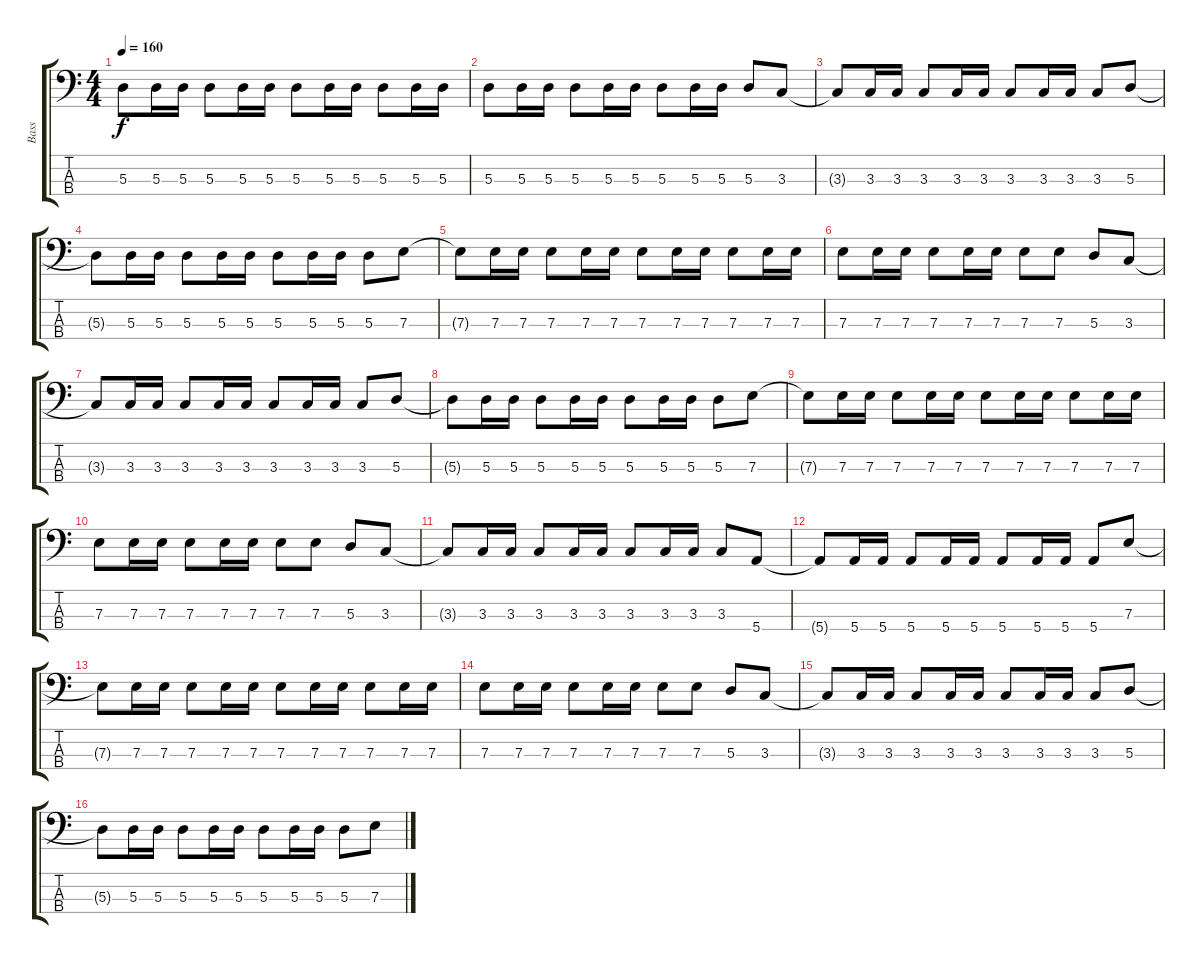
\track ("Bass" "Bass") {instrument electricbassfinger}
\staff {score tabs}
\tuning (G2 D2 A1 E1) {hide}
\ts (4 4)
\tempo 160
\clef f4
\ks c
5.3{t}.8{dy f} 5.3.16 5.3.16 5.3.8 5.3.16 5.3.16 5.3.8 5.3.16 5.3.16 5.3.8 5.3.16 5.3.16 |
5.3.8 5.3.16 5.3.16 5.3.8 5.3.16 5.3.16 5.3.8 5.3.16 5.3.16 5.3.8 3.3.8 |
3.3{t}.8 3.3.16 3.3.16 3.3.8 3.3.16 3.3.16 3.3.8 3.3.16 3.3.16 3.3.8 5.3.8 |
5.3{t}.8 5.3.16 5.3.16 5.3.8 5.3.16 5.3.16 5.3.8 5.3.16 5.3.16 5.3.8 7.3.8 |
7.3{t}.8 7.3.16 7.3.16 7.3.8 7.3.16 7.3.16 7.3.8 7.3.16 7.3.16 7.3.8 7.3.16 7.3.16 |
7.3.8 7.3.16 7.3.16 7.3.8 7.3.16 7.3.16 7.3.8 7.3.8 5.3.8 3.3.8 |
3.3{t}.8 3.3.16 3.3.16 3.3.8 3.3.16 3.3.16 3.3.8 3.3.16 3.3.16 3.3.8 5.3.8 |
5.3{t}.8 5.3.16 5.3.16 5.3.8 5.3.16 5.3.16 5.3.8 5.3.16 5.3.16 5.3.8 7.3.8 |
7.3{t}.8 7.3.16 7.3.16 7.3.8 7.3.16 7.3.16 7.3.8 7.3.16 7.3.16 7.3.8 7.3.16 7.3.16 |
7.3.8 7.3.16 7.3.16 7.3.8 7.3.16 7.3.16 7.3.8 7.3.8 5.3.8 3.3.8 |
3.3{t}.8 3.3.16 3.3.16 3.3.8 3.3.16 3.3.16 3.3.8 3.3.16 3.3.16 3.3.8 5.4.8 |
5.4{t}.8 5.4.16 5.4.16 5.4.8 5.4.16 5.4.16 5.4.8 5.4.16 5.4.16 5.4.8 7.3.8 |
7.3{t}.8 7.3.16 7.3.16 7.3.8 7.3.16 7.3.16 7.3.8 7.3.16 7.3.16 7.3.8 7.3.16 7.3.16 |
7.3.8 7.3.16 7.3.16 7.3.8 7.3.16 7.3.16 7.3.8 7.3.8 5.3.8 3.3.8 |
3.3{t}.8 3.3.16 3.3.16 3.3.8 3.3.16 3.3.16 3.3.8 3.3.16 3.3.16 3.3.8 5.3.8 |
5.3{t}.8 5.3.16 5.3.16 5.3.8 5.3.16 5.3.16 5.3.8 5.3.16 5.3.16 5.3.8 7.3.8
